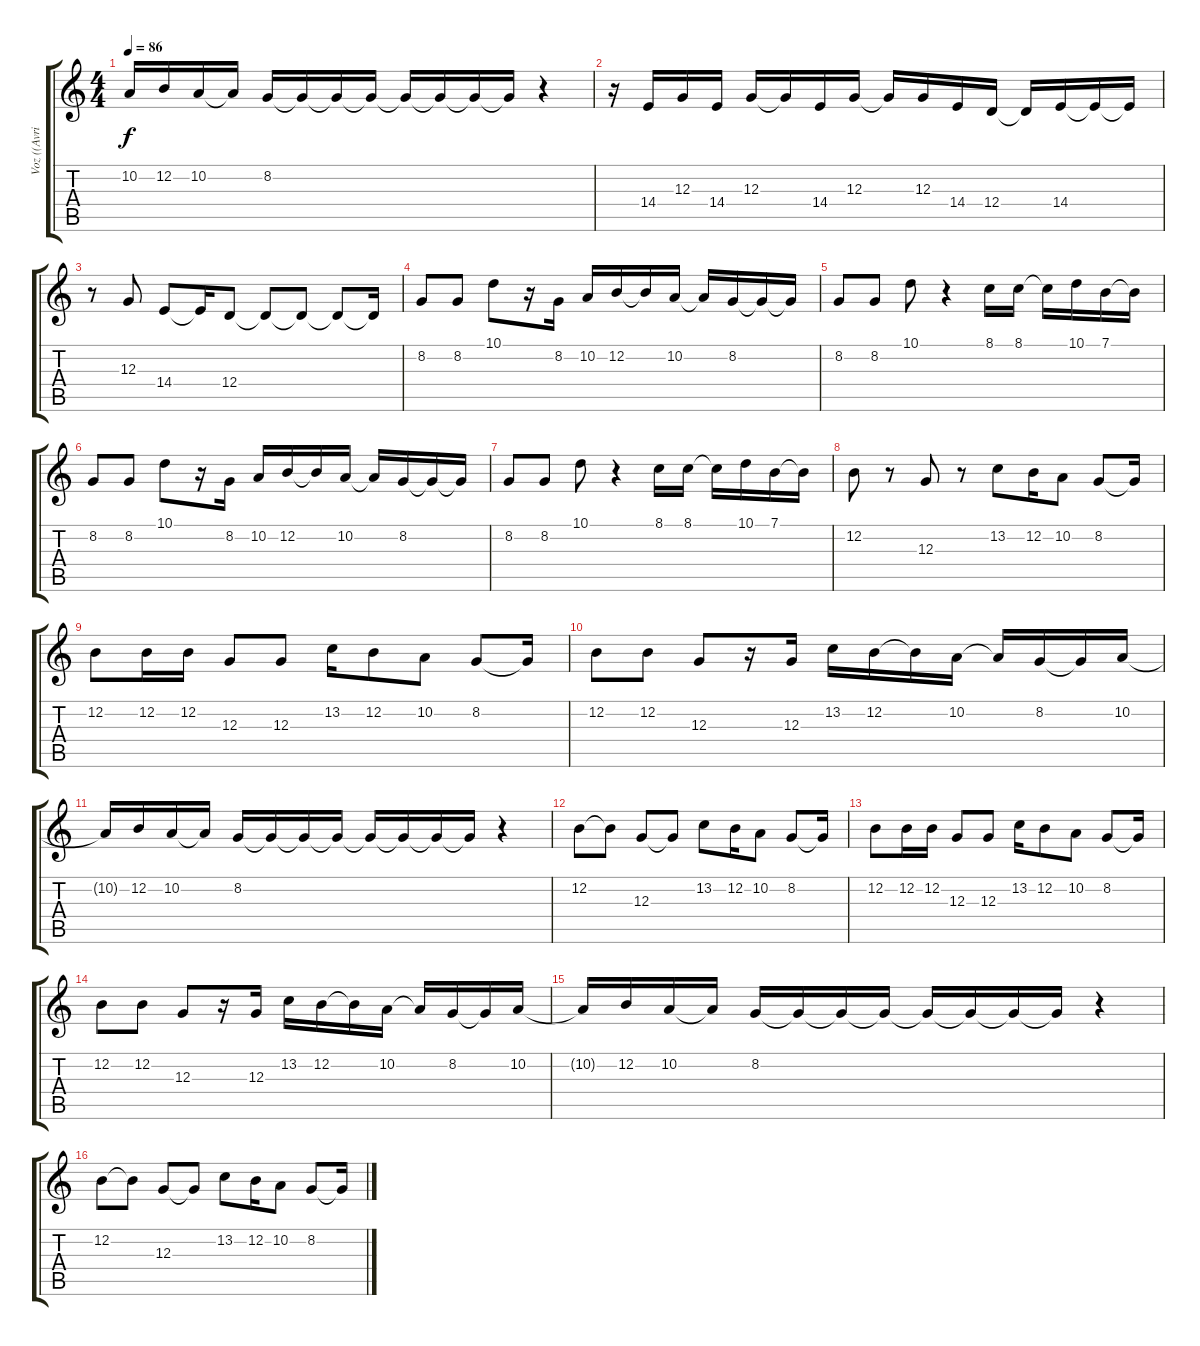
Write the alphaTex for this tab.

\track ("Voz ((Avril))" "Voz ((Avri") {instrument lead2sawtooth}
\staff {score tabs}
\tuning (E4 B3 G3 D3 A2 E2) {hide}
\ts (4 4)
\tempo 86
\clef g2
\ks c
10.2{t}.16{dy f} 12.2.16 10.2.16 10.2{t}.16 8.2.16 8.2{t}.16 8.2{t}.16 8.2{t}.16 8.2{t}.16 8.2{t}.16 8.2{t}.16 8.2{t}.16 r.4 |
r.16 14.4.16 12.3.16 14.4.16 12.3.16 12.3{t}.16 14.4.16 12.3.16 12.3{t}.16 12.3.16 14.4.16 12.4.16 12.4{t}.16 14.4.16 14.4{t}.16 14.4{t}.16 |
r.8 12.3.8 14.4.8 14.4{t}.16 12.4.8 12.4{t}.8 12.4{t}.8 12.4{t}.8 12.4{t}.16 |
8.2.8 8.2.8 10.1.8 r.16 8.2.16 10.2.16 12.2.16 12.2{t}.16 10.2.16 10.2{t}.16 8.2.16 8.2{t}.16 8.2{t}.16 |
8.2.8 8.2.8 10.1.8 r.4 8.1.16 8.1.16 8.1{t}.16 10.1.16 7.1.16 7.1{t}.16 |
8.2.8 8.2.8 10.1.8 r.16 8.2.16 10.2.16 12.2.16 12.2{t}.16 10.2.16 10.2{t}.16 8.2.16 8.2{t}.16 8.2{t}.16 |
8.2.8 8.2.8 10.1.8 r.4 8.1.16 8.1.16 8.1{t}.16 10.1.16 7.1.16 7.1{t}.16 |
12.2.8 r.8 12.3.8 r.8 13.2.8 12.2.16 10.2.8 8.2.8 8.2{t}.16 |
12.2.8 12.2.16 12.2.16 12.3.8 12.3.8 13.2.16 12.2.8 10.2.8 8.2.8 8.2{t}.16 |
12.2.8 12.2.8 12.3.8 r.16 12.3.16 13.2.16 12.2.16 12.2{t}.16 10.2.16 10.2{t}.16 8.2.16 8.2{t}.16 10.2.16 |
10.2{t}.16 12.2.16 10.2.16 10.2{t}.16 8.2.16 8.2{t}.16 8.2{t}.16 8.2{t}.16 8.2{t}.16 8.2{t}.16 8.2{t}.16 8.2{t}.16 r.4 |
12.2.8 12.2{t}.8 12.3.8 12.3{t}.8 13.2.8 12.2.16 10.2.8 8.2.8 8.2{t}.16 |
12.2.8 12.2.16 12.2.16 12.3.8 12.3.8 13.2.16 12.2.8 10.2.8 8.2.8 8.2{t}.16 |
12.2.8 12.2.8 12.3.8 r.16 12.3.16 13.2.16 12.2.16 12.2{t}.16 10.2.16 10.2{t}.16 8.2.16 8.2{t}.16 10.2.16 |
10.2{t}.16 12.2.16 10.2.16 10.2{t}.16 8.2.16 8.2{t}.16 8.2{t}.16 8.2{t}.16 8.2{t}.16 8.2{t}.16 8.2{t}.16 8.2{t}.16 r.4 |
12.2.8 12.2{t}.8 12.3.8 12.3{t}.8 13.2.8 12.2.16 10.2.8 8.2.8 8.2{t}.16
